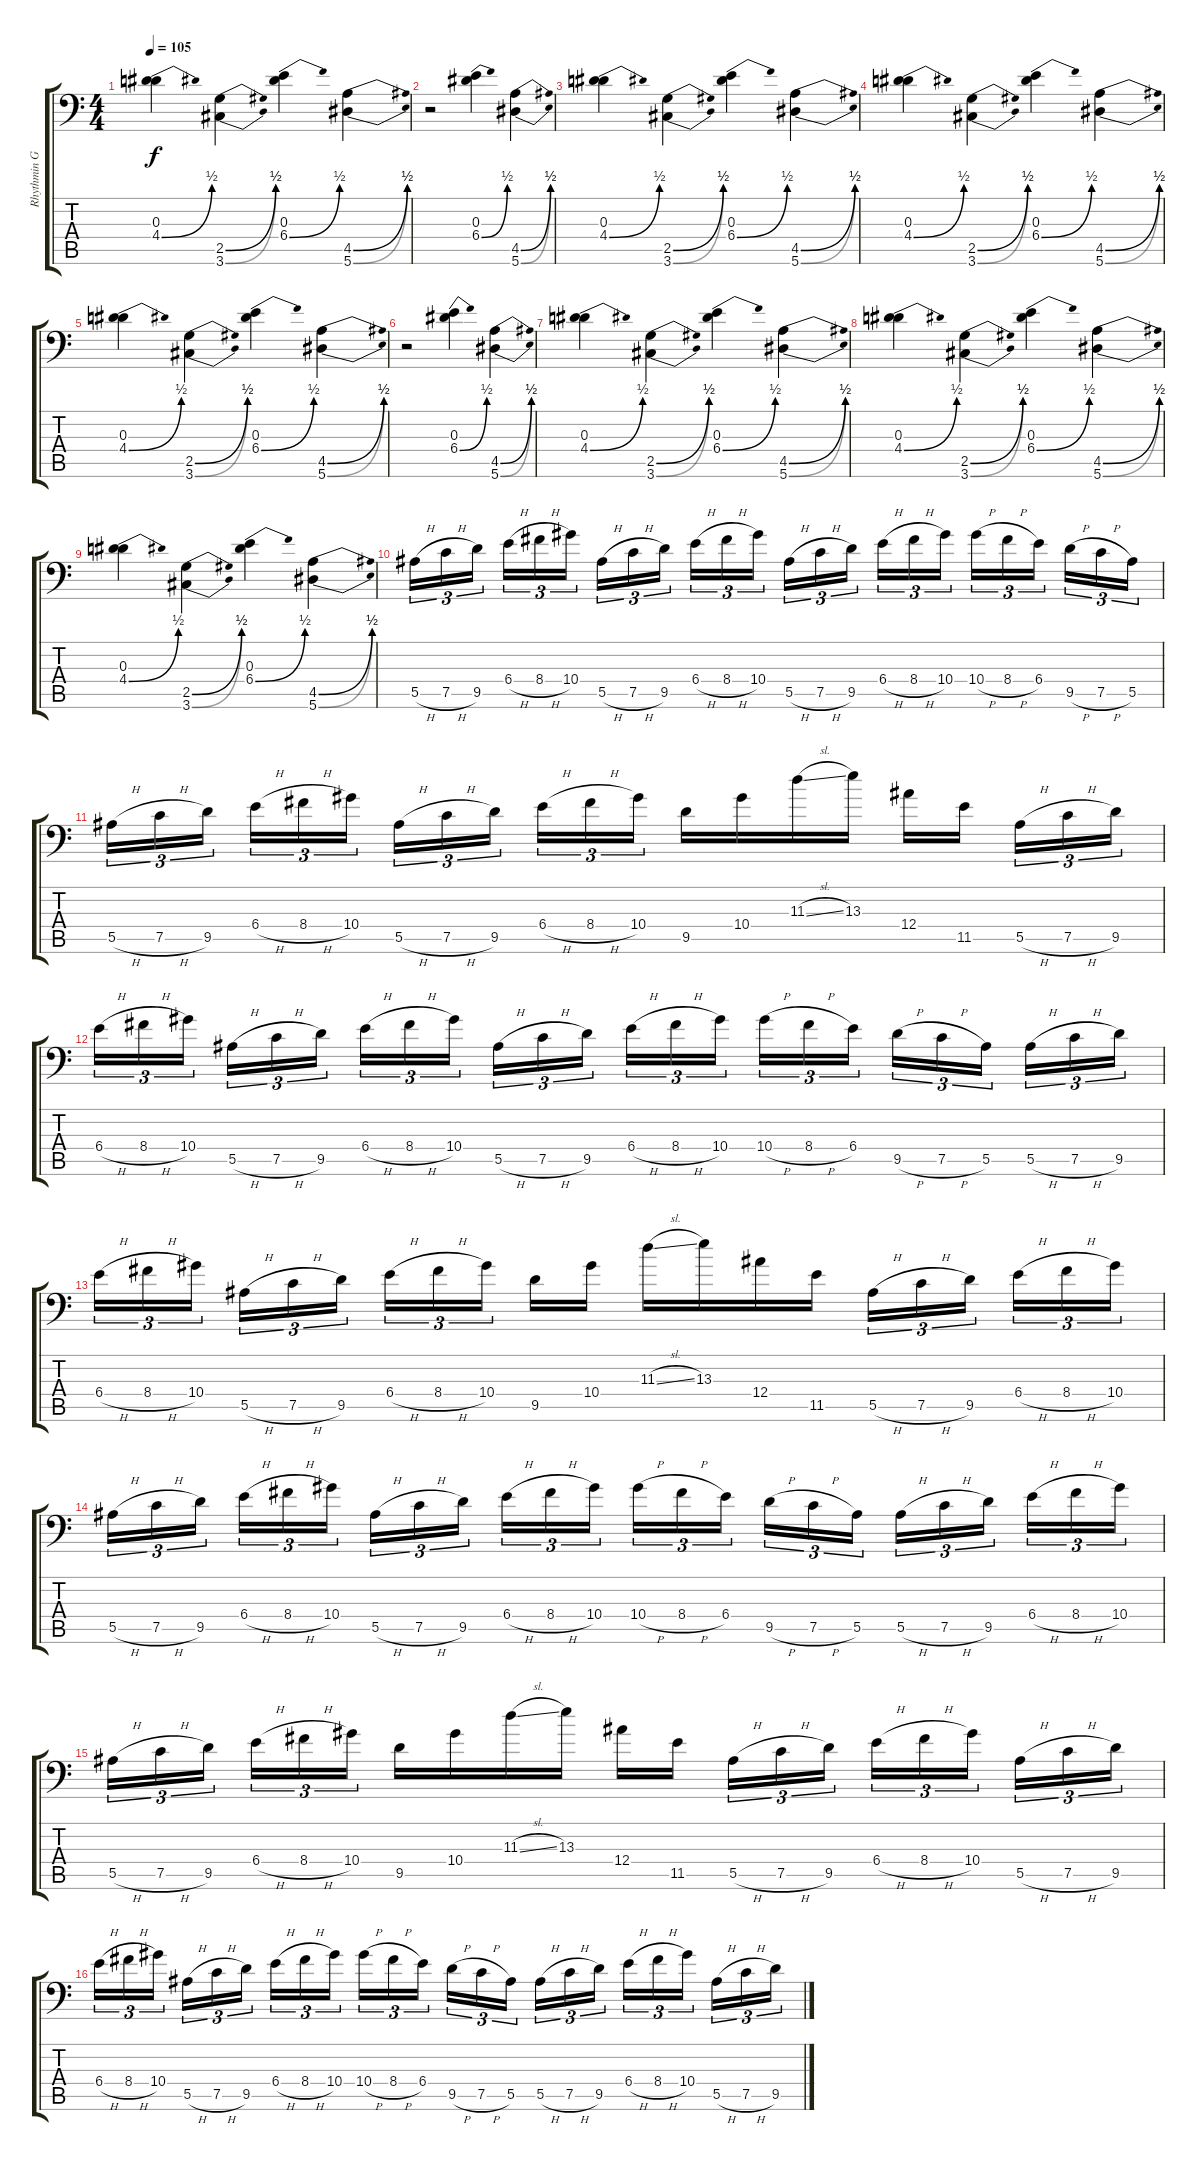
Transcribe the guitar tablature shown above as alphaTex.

\track ("Rhythmin Guitar #2" "Rhythmin G") {instrument distortionguitar}
\staff {score tabs}
\tuning (C4 G3 Eb3 Bb2 F2 Bb1) {hide}
\ts (4 4)
\tempo 105
\clef f4
\ks c
(0.3 4.4{be (bend 0 0 60 2)}).4{dy f} (2.5{be (bend 0 0 60 2)} 3.6{be (bend 0 0 60 2)}).4 (0.3 6.4{be (bend 0 0 60 2)}).4 (4.5{be (bend 0 0 60 2)} 5.6{be (bend 0 0 60 2)}).4 |
r.2 (0.3 6.4{be (bend 0 0 60 2)}).4 (4.5{be (bend 0 0 60 2)} 5.6{be (bend 0 0 60 2)}).4 |
(0.3 4.4{be (bend 0 0 60 2)}).4 (2.5{be (bend 0 0 60 2)} 3.6{be (bend 0 0 60 2)}).4 (0.3 6.4{be (bend 0 0 60 2)}).4 (4.5{be (bend 0 0 60 2)} 5.6{be (bend 0 0 60 2)}).4 |
(0.3 4.4{be (bend 0 0 60 2)}).4 (2.5{be (bend 0 0 60 2)} 3.6{be (bend 0 0 60 2)}).4 (0.3 6.4{be (bend 0 0 60 2)}).4 (4.5{be (bend 0 0 60 2)} 5.6{be (bend 0 0 60 2)}).4 |
(0.3 4.4{be (bend 0 0 60 2)}).4 (2.5{be (bend 0 0 60 2)} 3.6{be (bend 0 0 60 2)}).4 (0.3 6.4{be (bend 0 0 60 2)}).4 (4.5{be (bend 0 0 60 2)} 5.6{be (bend 0 0 60 2)}).4 |
r.2 (0.3 6.4{be (bend 0 0 60 2)}).4 (4.5{be (bend 0 0 60 2)} 5.6{be (bend 0 0 60 2)}).4 |
(0.3 4.4{be (bend 0 0 60 2)}).4 (2.5{be (bend 0 0 60 2)} 3.6{be (bend 0 0 60 2)}).4 (0.3 6.4{be (bend 0 0 60 2)}).4 (4.5{be (bend 0 0 60 2)} 5.6{be (bend 0 0 60 2)}).4 |
(0.3 4.4{be (bend 0 0 60 2)}).4 (2.5{be (bend 0 0 60 2)} 3.6{be (bend 0 0 60 2)}).4 (0.3 6.4{be (bend 0 0 60 2)}).4 (4.5{be (bend 0 0 60 2)} 5.6{be (bend 0 0 60 2)}).4 |
(0.3 4.4{be (bend 0 0 60 2)}).4 (2.5{be (bend 0 0 60 2)} 3.6{be (bend 0 0 60 2)}).4 (0.3 6.4{be (bend 0 0 60 2)}).4 (4.5{be (bend 0 0 60 2)} 5.6{be (bend 0 0 60 2)}).4 |
5.5{h}.16{tu (3 2)} 7.5{h}.16{tu (3 2)} 9.5.16{tu (3 2) beam splitsecondary} 6.4{h}.16{tu (3 2)} 8.4{h}.16{tu (3 2)} 10.4.16{tu (3 2)} 5.5{h}.16{tu (3 2)} 7.5{h}.16{tu (3 2)} 9.5.16{tu (3 2) beam splitsecondary} 6.4{h}.16{tu (3 2)} 8.4{h}.16{tu (3 2)} 10.4.16{tu (3 2)} 5.5{h}.16{tu (3 2)} 7.5{h}.16{tu (3 2)} 9.5.16{tu (3 2) beam splitsecondary} 6.4{h}.16{tu (3 2)} 8.4{h}.16{tu (3 2)} 10.4.16{tu (3 2)} 10.4{h}.16{tu (3 2)} 8.4{h}.16{tu (3 2)} 6.4.16{tu (3 2) beam splitsecondary} 9.5{h}.16{tu (3 2)} 7.5{h}.16{tu (3 2)} 5.5.16{tu (3 2)} |
5.5{h}.16{tu (3 2)} 7.5{h}.16{tu (3 2)} 9.5.16{tu (3 2) beam splitsecondary} 6.4{h}.16{tu (3 2)} 8.4{h}.16{tu (3 2)} 10.4.16{tu (3 2)} 5.5{h}.16{tu (3 2)} 7.5{h}.16{tu (3 2)} 9.5.16{tu (3 2) beam splitsecondary} 6.4{h}.16{tu (3 2)} 8.4{h}.16{tu (3 2)} 10.4.16{tu (3 2)} 9.5.16 10.4.16 11.3{sl}.16 13.3.16 12.4.16 11.5.16{beam splitsecondary} 5.5{h}.16{tu (3 2)} 7.5{h}.16{tu (3 2)} 9.5.16{tu (3 2)} |
6.4{h}.16{tu (3 2)} 8.4{h}.16{tu (3 2)} 10.4.16{tu (3 2) beam splitsecondary} 5.5{h}.16{tu (3 2)} 7.5{h}.16{tu (3 2)} 9.5.16{tu (3 2)} 6.4{h}.16{tu (3 2)} 8.4{h}.16{tu (3 2)} 10.4.16{tu (3 2) beam splitsecondary} 5.5{h}.16{tu (3 2)} 7.5{h}.16{tu (3 2)} 9.5.16{tu (3 2)} 6.4{h}.16{tu (3 2)} 8.4{h}.16{tu (3 2)} 10.4.16{tu (3 2) beam splitsecondary} 10.4{h}.16{tu (3 2)} 8.4{h}.16{tu (3 2)} 6.4.16{tu (3 2)} 9.5{h}.16{tu (3 2)} 7.5{h}.16{tu (3 2)} 5.5.16{tu (3 2) beam splitsecondary} 5.5{h}.16{tu (3 2)} 7.5{h}.16{tu (3 2)} 9.5.16{tu (3 2)} |
6.4{h}.16{tu (3 2)} 8.4{h}.16{tu (3 2)} 10.4.16{tu (3 2) beam splitsecondary} 5.5{h}.16{tu (3 2)} 7.5{h}.16{tu (3 2)} 9.5.16{tu (3 2)} 6.4{h}.16{tu (3 2)} 8.4{h}.16{tu (3 2)} 10.4.16{tu (3 2) beam splitsecondary} 9.5.16 10.4.16 11.3{sl}.16 13.3.16 12.4.16 11.5.16 5.5{h}.16{tu (3 2)} 7.5{h}.16{tu (3 2)} 9.5.16{tu (3 2) beam splitsecondary} 6.4{h}.16{tu (3 2)} 8.4{h}.16{tu (3 2)} 10.4.16{tu (3 2)} |
5.5{h}.16{tu (3 2)} 7.5{h}.16{tu (3 2)} 9.5.16{tu (3 2) beam splitsecondary} 6.4{h}.16{tu (3 2)} 8.4{h}.16{tu (3 2)} 10.4.16{tu (3 2)} 5.5{h}.16{tu (3 2)} 7.5{h}.16{tu (3 2)} 9.5.16{tu (3 2) beam splitsecondary} 6.4{h}.16{tu (3 2)} 8.4{h}.16{tu (3 2)} 10.4.16{tu (3 2)} 10.4{h}.16{tu (3 2)} 8.4{h}.16{tu (3 2)} 6.4.16{tu (3 2) beam splitsecondary} 9.5{h}.16{tu (3 2)} 7.5{h}.16{tu (3 2)} 5.5.16{tu (3 2)} 5.5{h}.16{tu (3 2)} 7.5{h}.16{tu (3 2)} 9.5.16{tu (3 2) beam splitsecondary} 6.4{h}.16{tu (3 2)} 8.4{h}.16{tu (3 2)} 10.4.16{tu (3 2)} |
5.5{h}.16{tu (3 2)} 7.5{h}.16{tu (3 2)} 9.5.16{tu (3 2) beam splitsecondary} 6.4{h}.16{tu (3 2)} 8.4{h}.16{tu (3 2)} 10.4.16{tu (3 2)} 9.5.16 10.4.16 11.3{sl}.16 13.3.16 12.4.16 11.5.16{beam splitsecondary} 5.5{h}.16{tu (3 2)} 7.5{h}.16{tu (3 2)} 9.5.16{tu (3 2)} 6.4{h}.16{tu (3 2)} 8.4{h}.16{tu (3 2)} 10.4.16{tu (3 2) beam splitsecondary} 5.5{h}.16{tu (3 2)} 7.5{h}.16{tu (3 2)} 9.5.16{tu (3 2)} |
6.4{h}.16{tu (3 2)} 8.4{h}.16{tu (3 2)} 10.4.16{tu (3 2) beam splitsecondary} 5.5{h}.16{tu (3 2)} 7.5{h}.16{tu (3 2)} 9.5.16{tu (3 2)} 6.4{h}.16{tu (3 2)} 8.4{h}.16{tu (3 2)} 10.4.16{tu (3 2) beam splitsecondary} 10.4{h}.16{tu (3 2)} 8.4{h}.16{tu (3 2)} 6.4.16{tu (3 2)} 9.5{h}.16{tu (3 2)} 7.5{h}.16{tu (3 2)} 5.5.16{tu (3 2) beam splitsecondary} 5.5{h}.16{tu (3 2)} 7.5{h}.16{tu (3 2)} 9.5.16{tu (3 2)} 6.4{h}.16{tu (3 2)} 8.4{h}.16{tu (3 2)} 10.4.16{tu (3 2) beam splitsecondary} 5.5{h}.16{tu (3 2)} 7.5{h}.16{tu (3 2)} 9.5.16{tu (3 2)}
